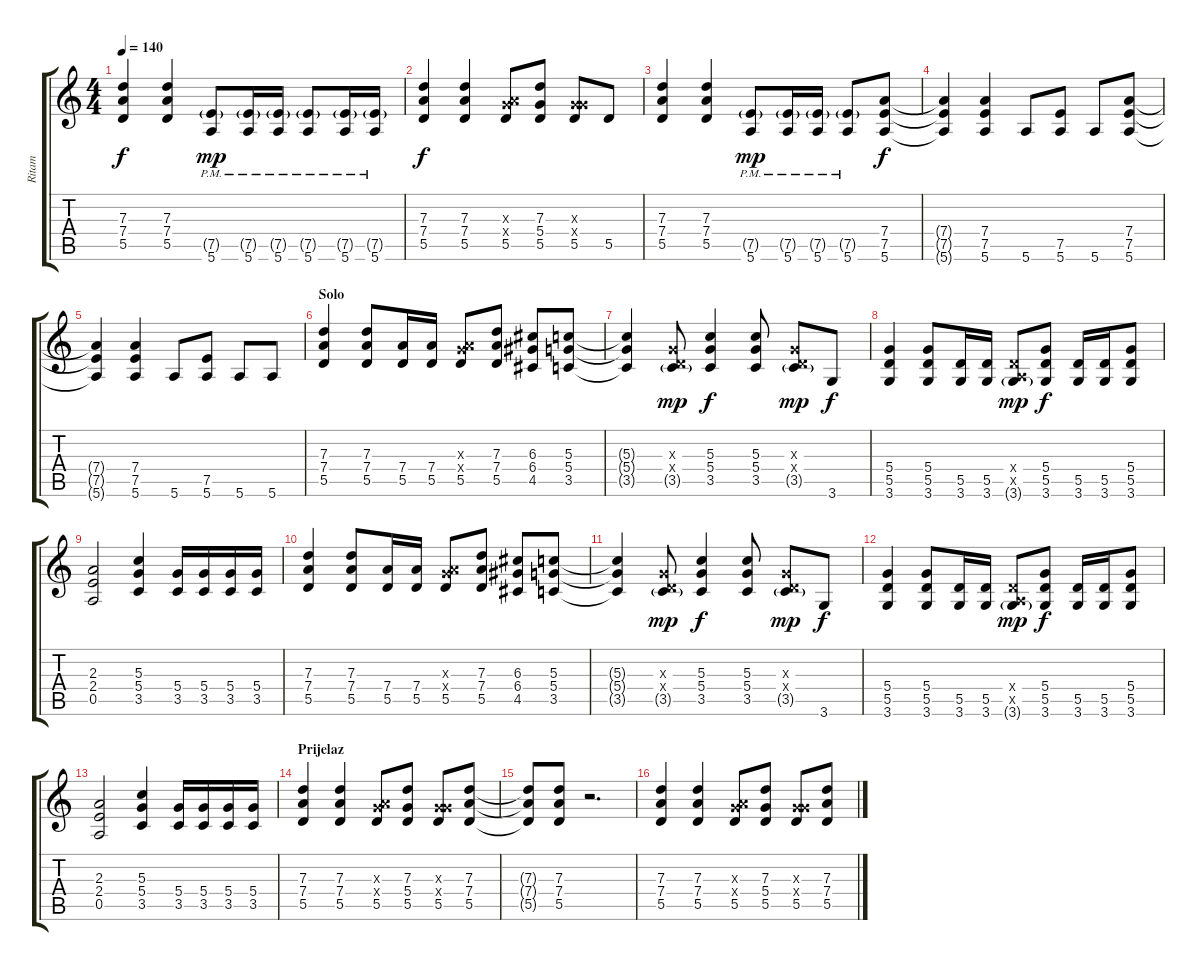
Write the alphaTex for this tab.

\track ("Ritam" "Ritam") {instrument distortionguitar}
\staff {score tabs}
\tuning (E4 B3 G3 D3 A2 E2) {hide}
\ts (4 4)
\tempo 140
\clef g2
\ks c
(7.3 7.4 5.5).4{dy f} (7.3 7.4 5.5).4 (7.5{g pm} 5.6{pm}).8{dy mp} (7.5{g pm} 5.6{pm}).16 (7.5{g pm} 5.6{pm}).16 (7.5{g pm} 5.6{pm}).8 (7.5{g pm} 5.6{pm}).16 (7.5{g pm} 5.6{pm}).16 |
(7.3 7.4 5.5).4{dy f} (7.3 7.4 5.5).4 (0.3{x} 7.4{x} 5.5).8 (7.3 5.4 5.5).8 (0.3{x} 5.4{x} 5.5).8 5.5.8 |
(7.3 7.4 5.5).4 (7.3 7.4 5.5).4 (7.5{g pm} 5.6{pm}).8{dy mp} (7.5{g pm} 5.6{pm}).16 (7.5{g pm} 5.6{pm}).16 (7.5{g pm} 5.6{pm}).8 (7.4 7.5 5.6).8{dy f} |
(7.4{t} 7.5{t} 5.6{t}).4 (7.4 7.5 5.6).4 5.6.8 (7.5 5.6).8 5.6.8 (7.4 7.5 5.6).8 |
(7.4{t} 7.5{t} 5.6{t}).4 (7.4 7.5 5.6).4 5.6.8 (7.5 5.6).8 5.6.8 5.6.8 |
\section ("" "Solo")
(7.3 7.4 5.5).4 (7.3 7.4 5.5).8 (7.4 5.5).16 (7.4 5.5).16 (0.3{x} 7.4{x} 5.5).8 (7.3 7.4 5.5).8 (6.3 6.4 4.5).8 (5.3 5.4 3.5).8 |
(5.3{t} 5.4{t} 3.5{t}).4 (0.3{x} 0.4{x} 3.5{g}).8{dy mp} (5.3 5.4 3.5).4{dy f} (5.3 5.4 3.5).8 (0.3{x} 0.4{x} 3.5{g}).8{dy mp} 3.6.8{dy f} |
(5.4 5.5 3.6).4 (5.4 5.5 3.6).8 (5.5 3.6).16 (5.5 3.6).16 (0.4{x} 0.5{x} 3.6{g}).8{dy mp} (5.4 5.5 3.6).8{dy f} (5.5 3.6).16 (5.5 3.6).16 (5.4 5.5 3.6).8 |
(2.3 2.4 0.5).2 (5.3 5.4 3.5).4 (5.4 3.5).16 (5.4 3.5).16 (5.4 3.5).16 (5.4 3.5).16 |
(7.3 7.4 5.5).4 (7.3 7.4 5.5).8 (7.4 5.5).16 (7.4 5.5).16 (0.3{x} 7.4{x} 5.5).8 (7.3 7.4 5.5).8 (6.3 6.4 4.5).8 (5.3 5.4 3.5).8 |
(5.3{t} 5.4{t} 3.5{t}).4 (0.3{x} 0.4{x} 3.5{g}).8{dy mp} (5.3 5.4 3.5).4{dy f} (5.3 5.4 3.5).8 (0.3{x} 0.4{x} 3.5{g}).8{dy mp} 3.6.8{dy f} |
(5.4 5.5 3.6).4 (5.4 5.5 3.6).8 (5.5 3.6).16 (5.5 3.6).16 (0.4{x} 0.5{x} 3.6{g}).8{dy mp} (5.4 5.5 3.6).8{dy f} (5.5 3.6).16 (5.5 3.6).16 (5.4 5.5 3.6).8 |
(2.3 2.4 0.5).2 (5.3 5.4 3.5).4 (5.4 3.5).16 (5.4 3.5).16 (5.4 3.5).16 (5.4 3.5).16 |
\section ("" "Prijelaz")
(7.3 7.4 5.5).4 (7.3 7.4 5.5).4 (0.3{x} 7.4{x} 5.5).8 (7.3 5.4 5.5).8 (0.3{x} 5.4{x} 5.5).8 (7.3 7.4 5.5).8 |
(7.3{t} 7.4{t} 5.5{t}).8 (7.3 7.4 5.5).8 r.2{d} |
(7.3 7.4 5.5).4 (7.3 7.4 5.5).4 (0.3{x} 7.4{x} 5.5).8 (7.3 5.4 5.5).8 (0.3{x} 5.4{x} 5.5).8 (7.3 7.4 5.5).8
